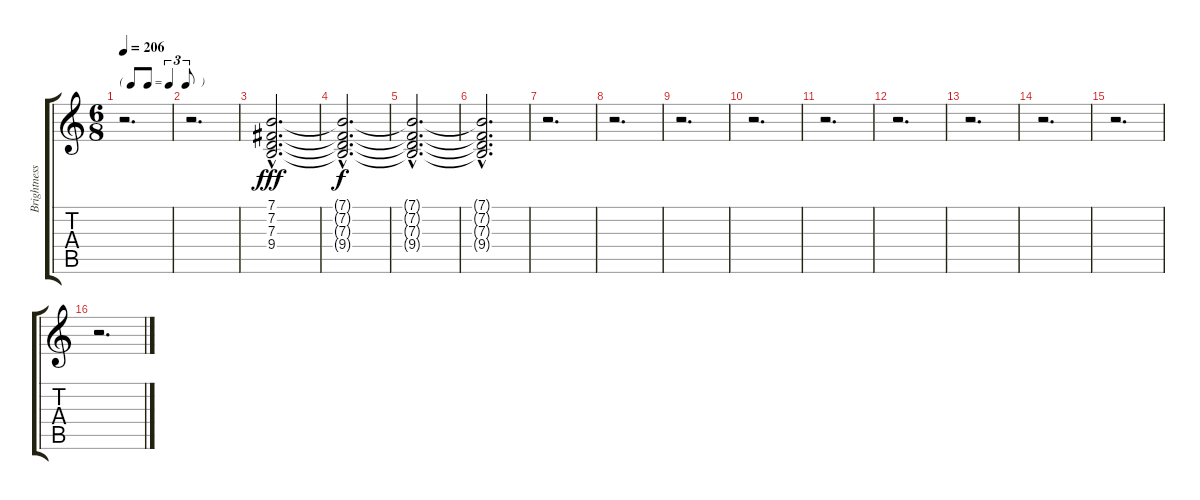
\track ("Brightness" "Brightness") {instrument fx5brightness}
\staff {score tabs}
\tuning (E4 B3 G3 D3 A2 E2) {hide}
\ts (6 8)
\tf triplet8th
\tempo 206
\clef g2
\ks c
r.2{d dy f} |
r.2{d} |
(7.1{hac} 7.2{hac} 7.3{hac} 9.4{hac}).2{d dy fff} |
(7.1{hac t} 7.2{hac t} 7.3{hac t} 9.4{hac t}).2{d dy f} |
(7.1{hac t} 7.2{hac t} 7.3{hac t} 9.4{hac t}).2{d} |
(7.1{hac t} 7.2{hac t} 7.3{hac t} 9.4{hac t}).2{d} |
r.2{d} |
r.2{d} |
r.2{d} |
r.2{d} |
r.2{d} |
r.2{d} |
r.2{d} |
r.2{d} |
r.2{d} |
r.2{d}
